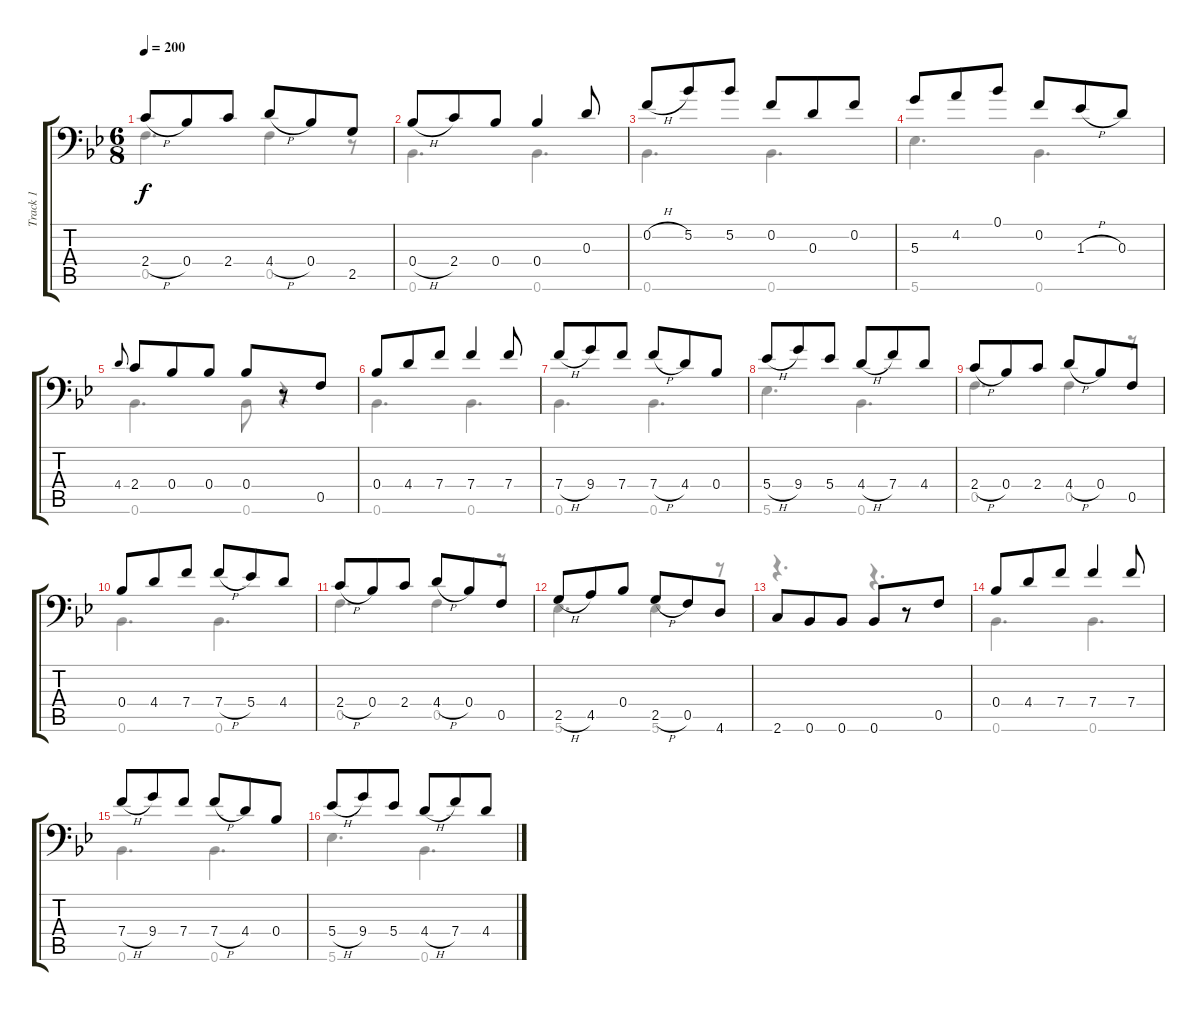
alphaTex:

\track ("Track 1" "Track 1") {instrument acousticguitarsteel}
\staff {score tabs}
\tuning (Bb3 F3 D3 Bb2 F2 Bb1) {hide}
\voice
\ts (6 8)
\tempo 200
\clef f4
\ks bb
2.4{h}.8{dy f} 0.4.8 2.4.8 4.4{h}.8 0.4.8 2.5.8 |
0.4{h}.8 2.4.8 0.4.8 0.4.4 0.3.8 |
0.2{h}.8 5.2.8 5.2.8 0.2.8 0.3.8 0.2.8 |
5.3.8 4.2.8 0.1.8 0.2.8 1.3{h}.8 0.3.8 |
4.4.8{gr onbeat} 2.4.8 0.4.8 0.4.8 0.4.8 r.8 0.5.8 |
0.4.8 4.4.8 7.4.8 7.4.4 7.4.8 |
7.4{h}.8 9.4.8 7.4.8 7.4{h}.8 4.4.8 0.4.8 |
5.4{h}.8 9.4.8 5.4.8 4.4{h}.8 7.4.8 4.4.8 |
2.4{h}.8 0.4.8 2.4.8 4.4{h}.8 0.4.8 0.5.8 |
0.4.8 4.4.8 7.4.8 7.4{h}.8 5.4.8 4.4.8 |
2.4{h}.8 0.4.8 2.4.8 4.4{h}.8 0.4.8 0.5.8 |
2.5{h}.8 4.5.8 0.4.8 2.5{h}.8 0.5.8 4.6.8 |
2.6.8 0.6.8 0.6.8 0.6.8 r.8 0.5.8 |
0.4.8 4.4.8 7.4.8 7.4.4 7.4.8 |
7.4{h}.8 9.4.8 7.4.8 7.4{h}.8 4.4.8 0.4.8 |
5.4{h}.8 9.4.8 5.4.8 4.4{h}.8 7.4.8 4.4.8
\voice
\clef f4
\ottava regular
\simile none
\ks bb
0.5.4{d dy f} 0.5.4 r.8 |
0.6.4{d} 0.6.4{d} |
0.6.4{d} 0.6.4{d} |
5.6.4{d} 0.6.4{d} |
0.6.4{d} 0.6.8 r.4 |
0.6.4{d} 0.6.4{d} |
0.6.4{d} 0.6.4{d} |
5.6.4{d} 0.6.4{d} |
0.5.4{d} 0.5.4 r.8 |
0.6.4{d} 0.6.4{d} |
0.5.4{d} 0.5.4 r.8 |
5.6.4{d} 5.6.4 r.8 |
r.4{d} r.4{d} |
0.6.4{d} 0.6.4{d} |
0.6.4{d} 0.6.4{d} |
5.6.4{d} 0.6.4{d}
